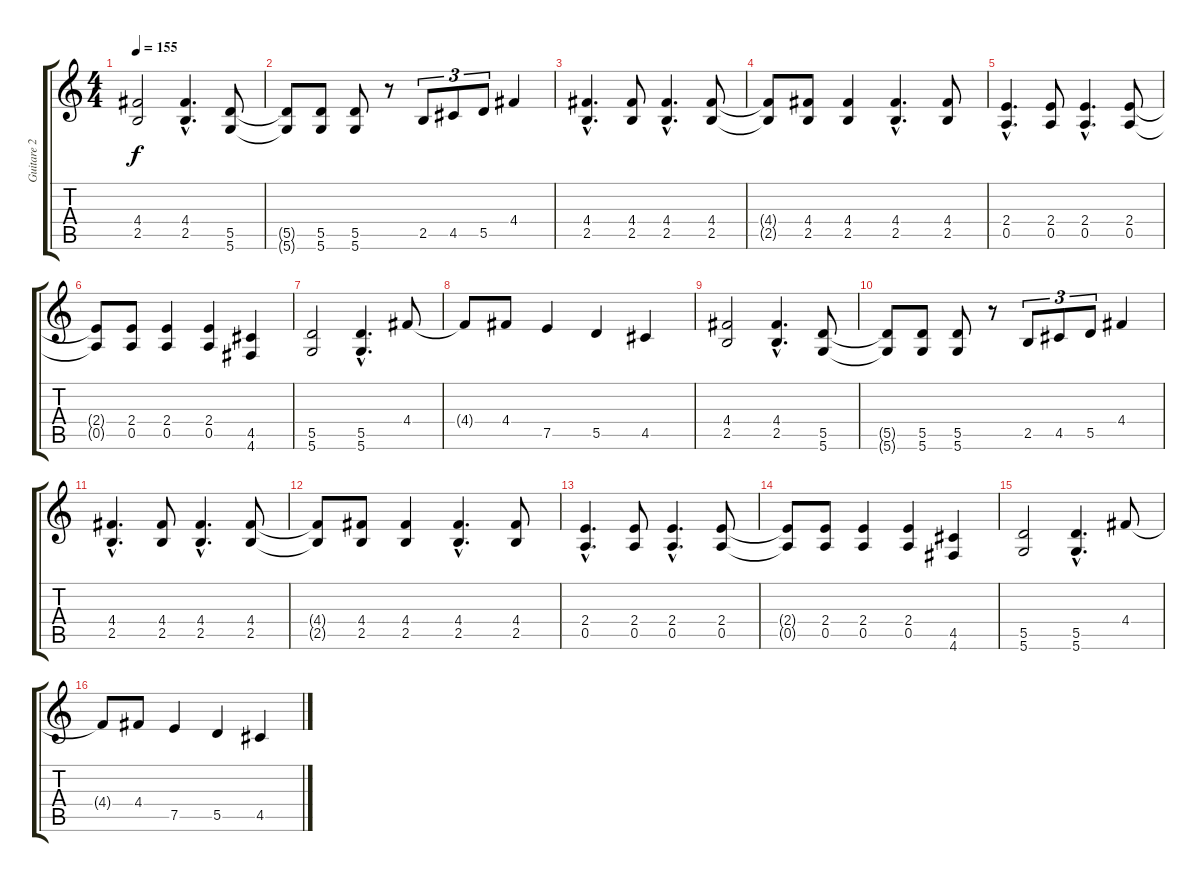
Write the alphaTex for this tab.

\track ("Guitare 2" "Guitare 2") {instrument distortionguitar}
\staff {score tabs}
\tuning (E4 B3 G3 D3 A2 D2) {hide}
\ts (4 4)
\tempo 155
\clef g2
\ks c
(4.4 2.5).2{dy f} (4.4{hac} 2.5{hac}).4{d} (5.5 5.6).8 |
(5.5{t} 5.6{t}).8 (5.5 5.6).8 (5.5 5.6).8 r.8 2.5.8{tu (3 2)} 4.5.8{tu (3 2)} 5.5.8{tu (3 2)} 4.4.4 |
(4.4{hac} 2.5{hac}).4{d} (4.4 2.5).8 (4.4{hac} 2.5{hac}).4{d} (4.4 2.5).8 |
(4.4{t} 2.5{t}).8 (4.4 2.5).8 (4.4 2.5).4 (4.4{hac} 2.5{hac}).4{d} (4.4 2.5).8 |
(2.4{hac} 0.5{hac}).4{d} (2.4 0.5).8 (2.4{hac} 0.5{hac}).4{d} (2.4 0.5).8 |
(2.4{t} 0.5{t}).8 (2.4 0.5).8 (2.4 0.5).4 (2.4 0.5).4 (4.5 4.6).4 |
(5.5 5.6).2 (5.5{hac} 5.6{hac}).4{d} 4.4.8 |
4.4{t}.8 4.4.8 7.5.4 5.5.4 4.5.4 |
(4.4 2.5).2 (4.4{hac} 2.5{hac}).4{d} (5.5 5.6).8 |
(5.5{t} 5.6{t}).8 (5.5 5.6).8 (5.5 5.6).8 r.8 2.5.8{tu (3 2)} 4.5.8{tu (3 2)} 5.5.8{tu (3 2)} 4.4.4 |
(4.4{hac} 2.5{hac}).4{d} (4.4 2.5).8 (4.4{hac} 2.5{hac}).4{d} (4.4 2.5).8 |
(4.4{t} 2.5{t}).8 (4.4 2.5).8 (4.4 2.5).4 (4.4{hac} 2.5{hac}).4{d} (4.4 2.5).8 |
(2.4{hac} 0.5{hac}).4{d} (2.4 0.5).8 (2.4{hac} 0.5{hac}).4{d} (2.4 0.5).8 |
(2.4{t} 0.5{t}).8 (2.4 0.5).8 (2.4 0.5).4 (2.4 0.5).4 (4.5 4.6).4 |
(5.5 5.6).2 (5.5{hac} 5.6{hac}).4{d} 4.4.8 |
4.4{t}.8 4.4.8 7.5.4 5.5.4 4.5.4
